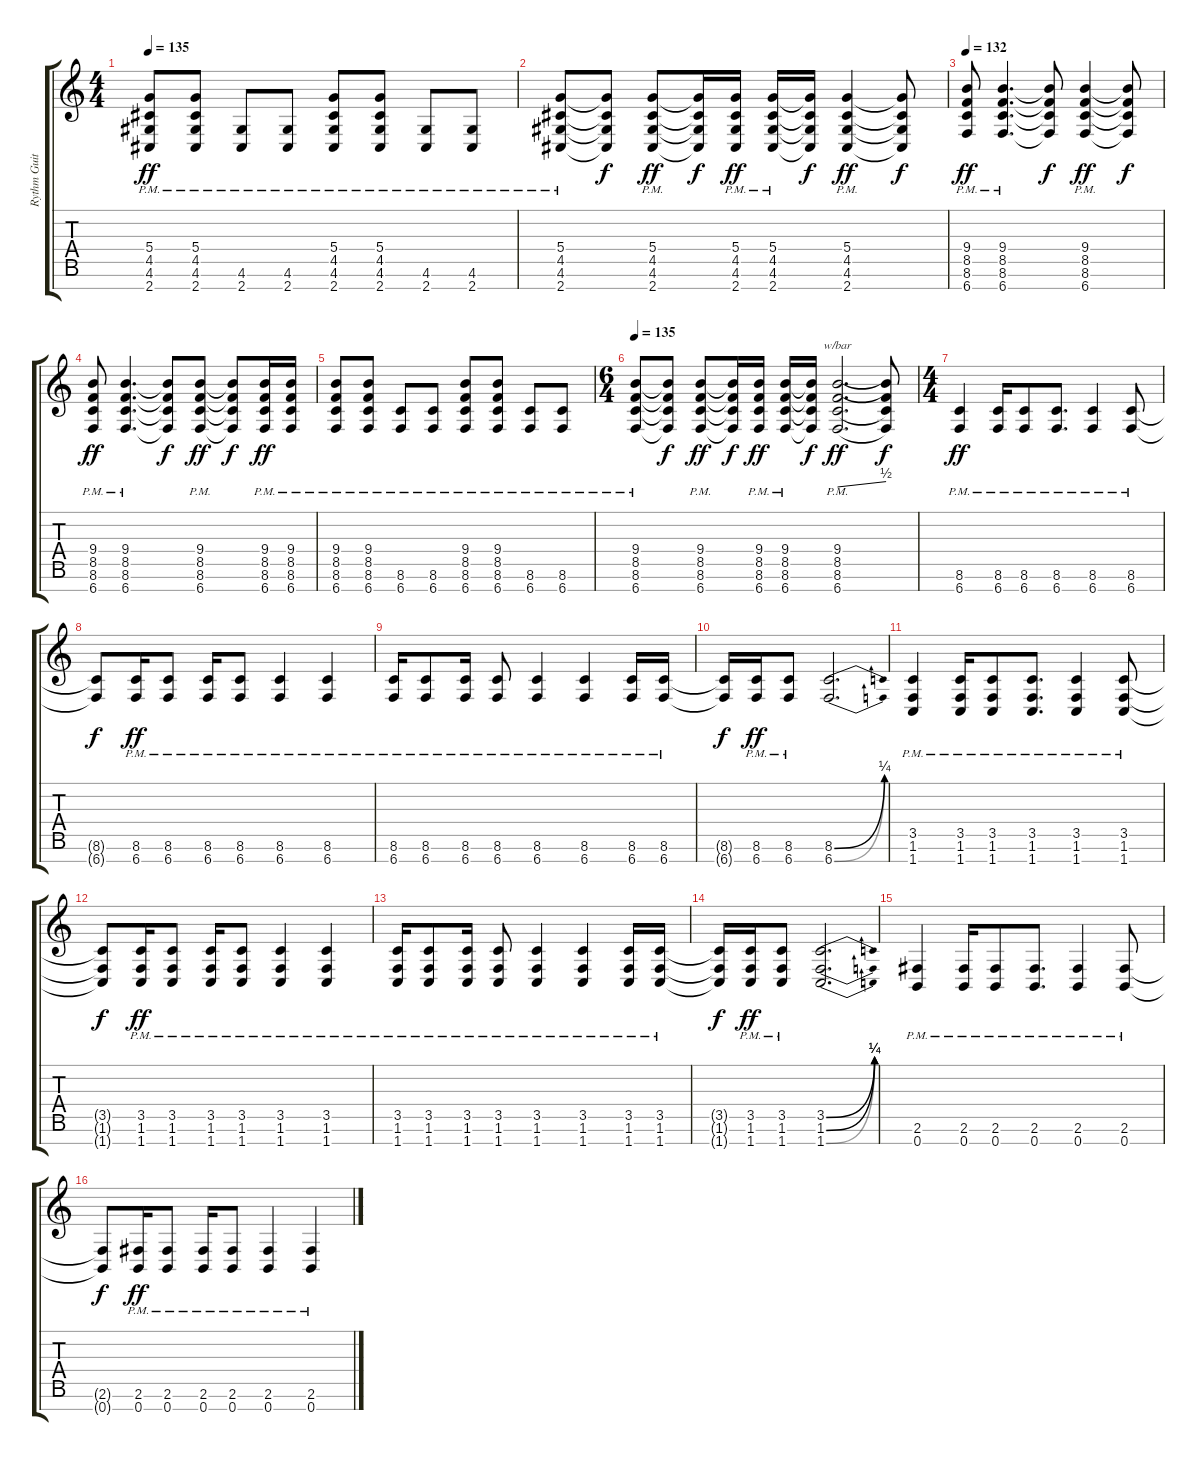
\track ("Rythm Guitar #1" "Rythm Guit") {instrument distortionguitar}
\staff {score tabs}
\tuning (E4 B3 G3 D3 A2 E2 B1) {hide}
\ts (4 4)
\tempo 135
\clef g2
\ks c
(5.4{pm} 4.5{pm} 4.6{pm} 2.7{pm}).8{dy ff} (5.4{pm} 4.5{pm} 4.6{pm} 2.7{pm}).8 (4.6{pm} 2.7{pm}).8 (4.6{pm} 2.7{pm}).8 (5.4{pm} 4.5{pm} 4.6{pm} 2.7{pm}).8 (5.4{pm} 4.5{pm} 4.6{pm} 2.7{pm}).8 (4.6{pm} 2.7{pm}).8 (4.6{pm} 2.7{pm}).8 |
(5.4{pm} 4.5{pm} 4.6{pm} 2.7{pm}).8 (5.4{t} 4.5{t} 4.6{t} 2.7{t}).8{dy f} (5.4{pm} 4.5{pm} 4.6{pm} 2.7{pm}).8{dy ff} (5.4{t} 4.5{t} 4.6{t} 2.7{t}).16{dy f} (5.4{pm} 4.5{pm} 4.6{pm} 2.7{pm}).16{dy ff} (5.4{pm} 4.5{pm} 4.6{pm} 2.7{pm}).16 (5.4{t} 4.5{t} 4.6{t} 2.7{t}).16{dy f} (5.4{pm} 4.5{pm} 4.6{pm} 2.7{pm}).4{dy ff} (5.4{t} 4.5{t} 4.6{t} 2.7{t}).8{dy f} |
\tempo 132
(9.4{pm} 8.5{pm} 8.6{pm} 6.7{pm}).8{dy ff} (9.4{pm} 8.5{pm} 8.6{pm} 6.7{pm}).4{d} (9.4{t} 8.5{t} 8.6{t} 6.7{t}).8{dy f} (9.4{pm} 8.5{pm} 8.6{pm} 6.7{pm}).4{dy ff} (9.4{t} 8.5{t} 8.6{t} 6.7{t}).8{dy f} |
(9.4{pm} 8.5{pm} 8.6{pm} 6.7{pm}).8{dy ff} (9.4{pm} 8.5{pm} 8.6{pm} 6.7{pm}).4{d} (9.4{t} 8.5{t} 8.6{t} 6.7{t}).8{dy f} (9.4{pm} 8.5{pm} 8.6{pm} 6.7{pm}).8{dy ff} (9.4{t} 8.5{t} 8.6{t} 6.7{t}).8{dy f} (9.4{pm} 8.5{pm} 8.6{pm} 6.7{pm}).16{dy ff} (9.4{pm} 8.5{pm} 8.6{pm} 6.7{pm}).16 |
(9.4{pm} 8.5{pm} 8.6{pm} 6.7{pm}).8 (9.4{pm} 8.5{pm} 8.6{pm} 6.7{pm}).8 (8.6{pm} 6.7{pm}).8 (8.6{pm} 6.7{pm}).8 (9.4{pm} 8.5{pm} 8.6{pm} 6.7{pm}).8 (9.4{pm} 8.5{pm} 8.6{pm} 6.7{pm}).8 (8.6{pm} 6.7{pm}).8 (8.6{pm} 6.7{pm}).8 |
\ts (6 4)
\tempo 135
(9.4{pm} 8.5{pm} 8.6{pm} 6.7{pm}).8 (9.4{t} 8.5{t} 8.6{t} 6.7{t}).8{dy f} (9.4{pm} 8.5{pm} 8.6{pm} 6.7{pm}).8{dy ff} (9.4{t} 8.5{t} 8.6{t} 6.7{t}).16{dy f} (9.4{pm} 8.5{pm} 8.6{pm} 6.7{pm}).16{dy ff} (9.4{pm} 8.5{pm} 8.6{pm} 6.7{pm}).16 (9.4{t} 8.5{t} 8.6{t} 6.7{t}).16{dy f} (9.4{pm} 8.5{pm} 8.6{pm} 6.7{pm}).2{d tbe (dive default 0 0 60 2) dy ff} (9.4{t} 8.5{t} 8.6{t} 6.7{t}).8{dy f} |
\ts (4 4)
(8.6{pm} 6.7{pm}).4{dy ff} (8.6{pm} 6.7{pm}).16 (8.6{pm} 6.7{pm}).8 (8.6{pm} 6.7{pm}).8{d} (8.6{pm} 6.7{pm}).4 (8.6{pm} 6.7{pm}).8 |
(8.6{t} 6.7{t}).8{dy f} (8.6{pm} 6.7{pm}).16{dy ff} (8.6{pm} 6.7{pm}).8 (8.6{pm} 6.7{pm}).16 (8.6{pm} 6.7{pm}).8 (8.6{pm} 6.7{pm}).4 (8.6{pm} 6.7{pm}).4 |
(8.6{pm} 6.7{pm}).16 (8.6{pm} 6.7{pm}).8 (8.6{pm} 6.7{pm}).16 (8.6{pm} 6.7{pm}).8 (8.6{pm} 6.7{pm}).4 (8.6{pm} 6.7{pm}).4 (8.6{pm} 6.7{pm}).16 (8.6{pm} 6.7{pm}).16 |
(8.6{t} 6.7{t}).16{dy f} (8.6{pm} 6.7{pm}).16{dy ff} (8.6{pm} 6.7{pm}).8 (8.6{be (bend 0 0 60 1)} 6.7{be (bend 0 0 60 1)}).2{d} |
(3.5{pm} 1.6{pm} 1.7{pm}).4 (3.5{pm} 1.6{pm} 1.7{pm}).16 (3.5{pm} 1.6{pm} 1.7{pm}).8 (3.5{pm} 1.6{pm} 1.7{pm}).8{d} (3.5{pm} 1.6{pm} 1.7{pm}).4 (3.5{pm} 1.6{pm} 1.7{pm}).8 |
(3.5{t} 1.6{t} 1.7{t}).8{dy f} (3.5{pm} 1.6{pm} 1.7{pm}).16{dy ff} (3.5{pm} 1.6{pm} 1.7{pm}).8 (3.5{pm} 1.6{pm} 1.7{pm}).16 (3.5{pm} 1.6{pm} 1.7{pm}).8 (3.5{pm} 1.6{pm} 1.7{pm}).4 (3.5{pm} 1.6{pm} 1.7{pm}).4 |
(3.5{pm} 1.6{pm} 1.7{pm}).16 (3.5{pm} 1.6{pm} 1.7{pm}).8 (3.5{pm} 1.6{pm} 1.7{pm}).16 (3.5{pm} 1.6{pm} 1.7{pm}).8 (3.5{pm} 1.6{pm} 1.7{pm}).4 (3.5{pm} 1.6{pm} 1.7{pm}).4 (3.5{pm} 1.6{pm} 1.7{pm}).16 (3.5{pm} 1.6{pm} 1.7{pm}).16 |
(3.5{t} 1.6{t} 1.7{t}).16{dy f} (3.5{pm} 1.6{pm} 1.7{pm}).16{dy ff} (3.5{pm} 1.6{pm} 1.7{pm}).8 (3.5{be (bend 0 0 60 1)} 1.6{be (bend 0 0 60 1)} 1.7{be (bend 0 0 60 1)}).2{d} |
(2.6{pm} 0.7{pm}).4 (2.6{pm} 0.7{pm}).16 (2.6{pm} 0.7{pm}).8 (2.6{pm} 0.7{pm}).8{d} (2.6{pm} 0.7{pm}).4 (2.6{pm} 0.7{pm}).8 |
(2.6{t} 0.7{t}).8{dy f} (2.6{pm} 0.7{pm}).16{dy ff} (2.6{pm} 0.7{pm}).8 (2.6{pm} 0.7{pm}).16 (2.6{pm} 0.7{pm}).8 (2.6{pm} 0.7{pm}).4 (2.6{pm} 0.7{pm}).4
